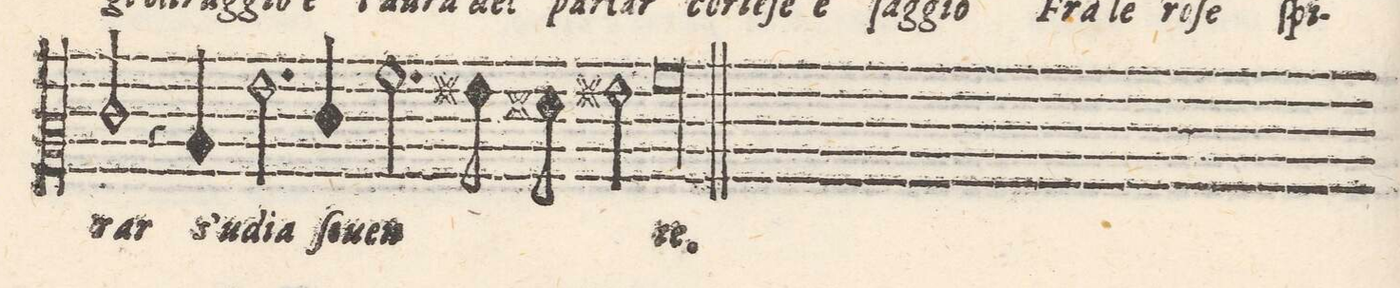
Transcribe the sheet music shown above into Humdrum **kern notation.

**kern	**text
*I"ALTO	*
*clefC2	*
*k[]	*
*met(C)	*
*M2/1	*
2e/	-rar
=32-	=32-
4r	.
4c/	s`u-
2.g\	-dia
4e/	ſo-
2.a\	-ven-
=33-	=33-
8g#X\	.
8f#X\	.
2g#X\	.
0.a	-te.
=34-	=34-
=-	=-
*-	*-
